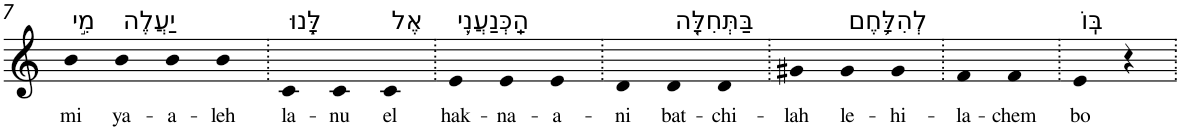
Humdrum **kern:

**kern	**text
*part1	*part1
*staff1	*staff1
*I"Piano	*
*I'Pno	*
!!LO:PB:g=z
*clefG2	*
*k[]	*
=7	=7
!LO:TX:a:t=מִ֣י	!
!	!LO:LY:b
4b	mi
!LO:TX:a:t=יַעֲלֶה	!
!	!LO:LY:b
4b	ya-
!	!LO:LY:b
4b	-a-
!	!LO:LY:b
4b	-leh
=8.	=8.
!LO:TX:a:t=לָּ֧נוּ	!
!	!LO:LY:b
4c	la-
!	!LO:LY:b
4c	-nu
!LO:TX:a:t=אֶל	!
!	!LO:LY:b
4c	el
=9.	=9.
!LO:TX:a:t=הַֽכְּנַעֲנִ֛י	!
!	!LO:LY:b
4e	hak-
!	!LO:LY:b
4e	-na-
!	!LO:LY:b
4e	-a-
=10.	=10.
!	!LO:LY:b
4d	-ni
!LO:TX:a:t=בַּתְּחִלָּ֖ה	!
!	!LO:LY:b
4d	bat-
!	!LO:LY:b
4d	-chi-
=11.	=11.
!	!LO:LY:b
4g#X	-lah
!LO:TX:a:t=לְהִלָּ֥חֶם	!
!	!LO:LY:b
4g#	le-
!	!LO:LY:b
4g#	-hi-
=12.	=12.
!	!LO:LY:b
4f	-la-
!	!LO:LY:b
4f	-chem
=13.	=13.
!LO:TX:a:t=בּֽוֹ	!
!	!LO:LY:b
4e	bo
4r	.
=.	=.
*-	*-
